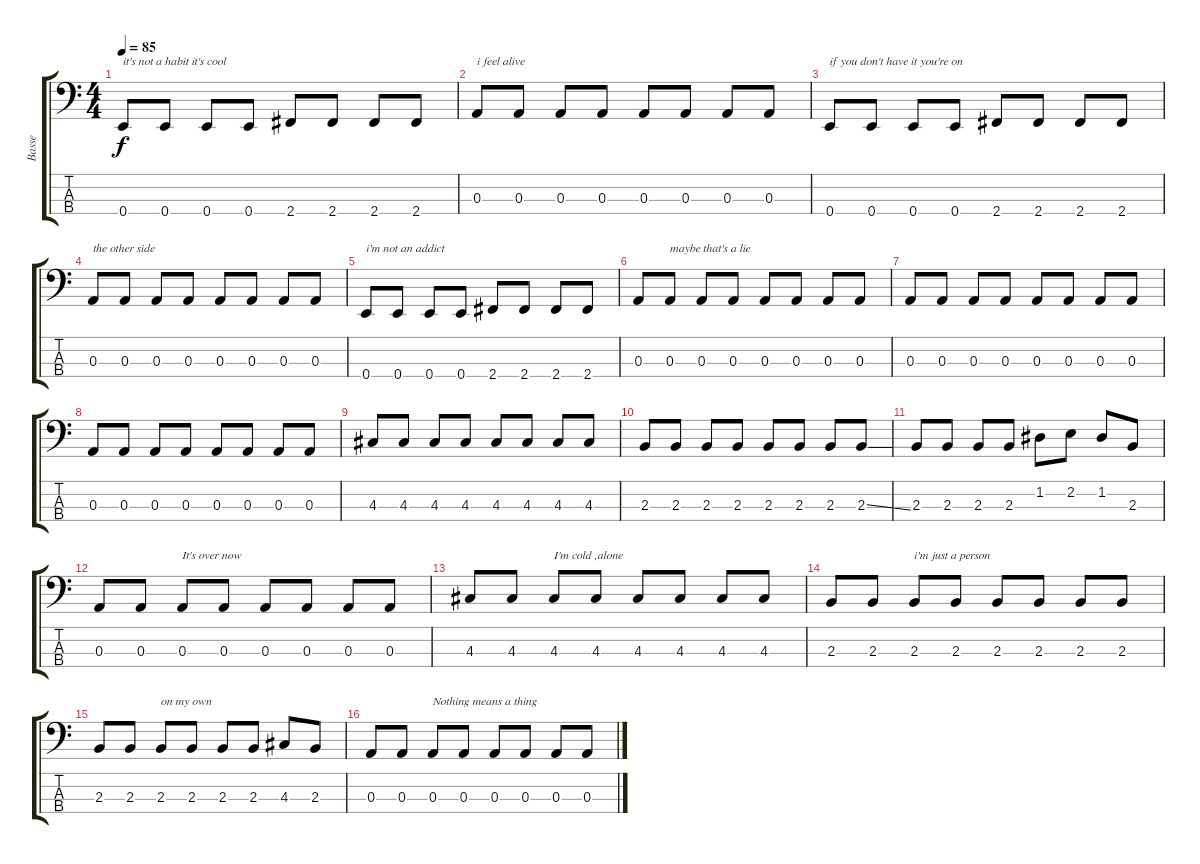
\track ("Basse" "Basse") {instrument electricbassfinger}
\staff {score tabs}
\tuning (G2 D2 A1 E1) {hide}
\ts (4 4)
\tempo 85
\clef f4
\ks c
0.4.8{txt "it's not a habit it's cool" dy f} 0.4.8 0.4.8 0.4.8 2.4.8 2.4.8 2.4.8 2.4.8 |
0.3.8{txt "i feel alive"} 0.3.8 0.3.8 0.3.8 0.3.8 0.3.8 0.3.8 0.3.8 |
0.4.8{txt "if you don't have it you're on"} 0.4.8 0.4.8 0.4.8 2.4.8 2.4.8 2.4.8 2.4.8 |
0.3.8{txt "the other side"} 0.3.8 0.3.8 0.3.8 0.3.8 0.3.8 0.3.8 0.3.8 |
0.4.8{txt "i'm not an addict"} 0.4.8 0.4.8 0.4.8 2.4.8 2.4.8 2.4.8 2.4.8 |
0.3.8 0.3.8{txt "maybe that's a lie"} 0.3.8 0.3.8 0.3.8 0.3.8 0.3.8 0.3.8 |
0.3.8 0.3.8 0.3.8 0.3.8 0.3.8 0.3.8 0.3.8 0.3.8 |
0.3.8 0.3.8 0.3.8 0.3.8 0.3.8 0.3.8 0.3.8 0.3.8 |
4.3.8 4.3.8 4.3.8 4.3.8 4.3.8 4.3.8 4.3.8 4.3.8 |
2.3.8 2.3.8 2.3.8 2.3.8 2.3.8 2.3.8 2.3.8 2.3{ss}.8 |
2.3.8 2.3.8 2.3.8 2.3.8 1.2.8 2.2.8 1.2.8 2.3.8 |
0.3.8 0.3.8 0.3.8{txt "It's over now"} 0.3.8 0.3.8 0.3.8 0.3.8 0.3.8 |
4.3.8 4.3.8 4.3.8{txt "I'm cold ,alone"} 4.3.8 4.3.8 4.3.8 4.3.8 4.3.8 |
2.3.8 2.3.8 2.3.8{txt "i'm just a person"} 2.3.8 2.3.8 2.3.8 2.3.8 2.3.8 |
2.3.8 2.3.8 2.3.8{txt "on my own"} 2.3.8 2.3.8 2.3.8 4.3.8 2.3.8 |
0.3.8 0.3.8 0.3.8{txt "Nothing means a thing"} 0.3.8 0.3.8 0.3.8 0.3.8 0.3.8
